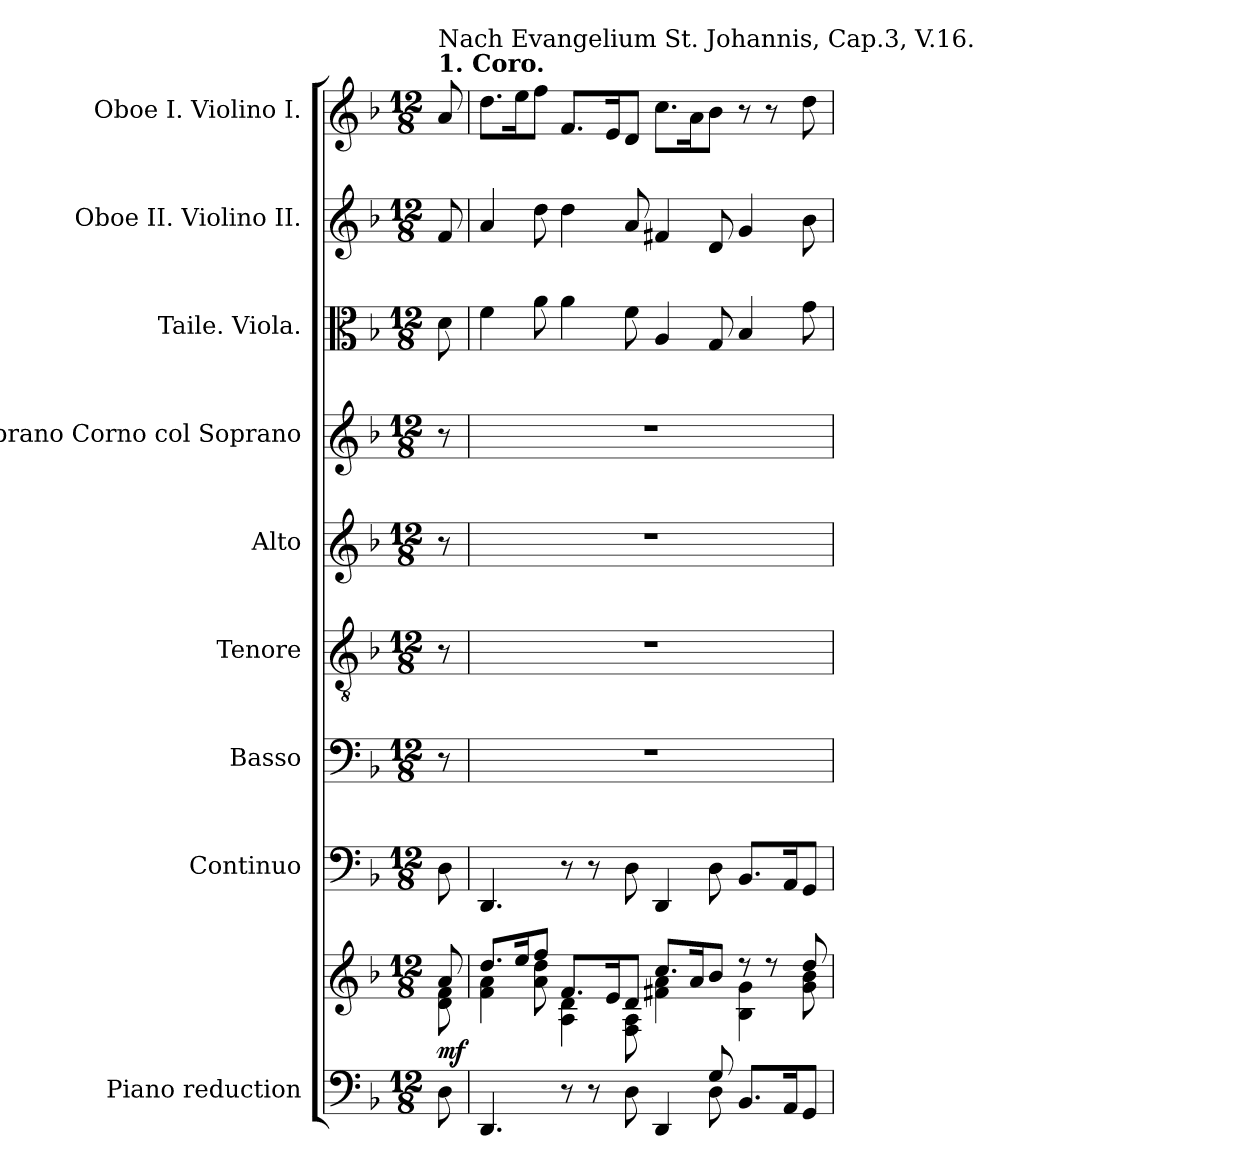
**kern	**kern	**dynam	**kern	**kern	**kern	**kern	**kern	**kern	**kern	**kern
*part9	*part9	*part9	*part8	*part7	*part6	*part5	*part4	*part3	*part2	*part1
*staff10	*staff9	*staff9/10	*staff8	*staff7	*staff6	*staff5	*staff4	*staff3	*staff2	*staff1
*I"Piano reduction	*	*	*I"Continuo	*I"Basso	*I"Tenore	*I"Alto	*I"Soprano Corno col Soprano	*I"Taile. Viola.	*I"Oboe II. Violino II.	*I"Oboe I. Violino I.
*I'Pno	*	*	*	*	*	*	*	*	*	*
*clefF4	*clefG2	*	*clefF4	*clefF4	*clefGv2	*clefG2	*clefG2	*clefC3	*clefG2	*clefG2
*k[b-]	*k[b-]	*	*k[b-]	*k[b-]	*k[b-]	*k[b-]	*k[b-]	*k[b-]	*k[b-]	*k[b-]
*M12/8	*M12/8	*	*M12/8	*M12/8	*M12/8	*M12/8	*M12/8	*M12/8	*M12/8	*M12/8
=	=	=	=	=	=	=	=	=	=	=
*	*^	*	*	*	*	*	*	*	*	*
!	!	!	!	!	!	!	!	!	!	!	!LO:TX:a:B:t=1. Coro.
!	!	!	!	!	!	!	!	!	!	!	!LO:TX:a:t=Nach Evangelium St. Johannis, Cap.3, V.16.
!	!	!	!LO:DY:b	!	!	!	!	!	!	!	!
8D\	8a/	8d\ 8f\	mf	8D\	8r	8r	8r	8r	8d\	8f/	8a/
=1	=1	=1	=1	=1	=1	=1	=1	=1	=1	=1	=1
*^	*	*	*	*	*	*	*	*	*	*	*
1ryy	4.DD/	8.dd/L	4f\ 4a\	.	4.DD/	1.r	1.r	1.r	1.r	4f\	4a/	8.dd\L
.	.	16ee/K	.	.	.	.	.	.	.	.	.	16ee\K
.	.	8ff/J	8a\ 8dd\	.	.	.	.	.	.	8a\	8dd\	8ff\J
.	8r	8.f/L	4A\ 4d\	.	8r	.	.	.	.	4a\	4dd\	8.f/L
.	8r	.	.	.	8r	.	.	.	.	.	.	.
.	.	16e/K	.	.	.	.	.	.	.	.	.	16e/K
.	8D\	8d/J	8F\ 8A\	.	8D\	.	.	.	.	8f\	8a/	8d/J
.	4DD/	8.cc/L	4f#X\ 4a\	.	4DD/	.	.	.	.	4A/	4f#X/	8.cc\L
.	.	16a/K	.	.	.	.	.	.	.	.	.	16a\K
8G/	8D\	8b-/J	8ryy	.	8D\	.	.	.	.	8G/	8d/	8b-\J
4.ryy	8.BB-/L	8r	4B-\ 4g\	.	8.BB-/L	.	.	.	.	4B-/	4g/	8r
.	.	8r	.	.	.	.	.	.	.	.	.	8r
.	16AA/K	.	.	.	16AA/K	.	.	.	.	.	.	.
.	8GG/J	8dd/	8g\ 8b-\	.	8GG/J	.	.	.	.	8g\	8b-\	8dd\
*v	*v	*	*	*	*	*	*	*	*	*	*	*
*	*v	*v	*	*	*	*	*	*	*	*	*
=	=	=	=	=	=	=	=	=	=	=
*-	*-	*-	*-	*-	*-	*-	*-	*-	*-	*-
